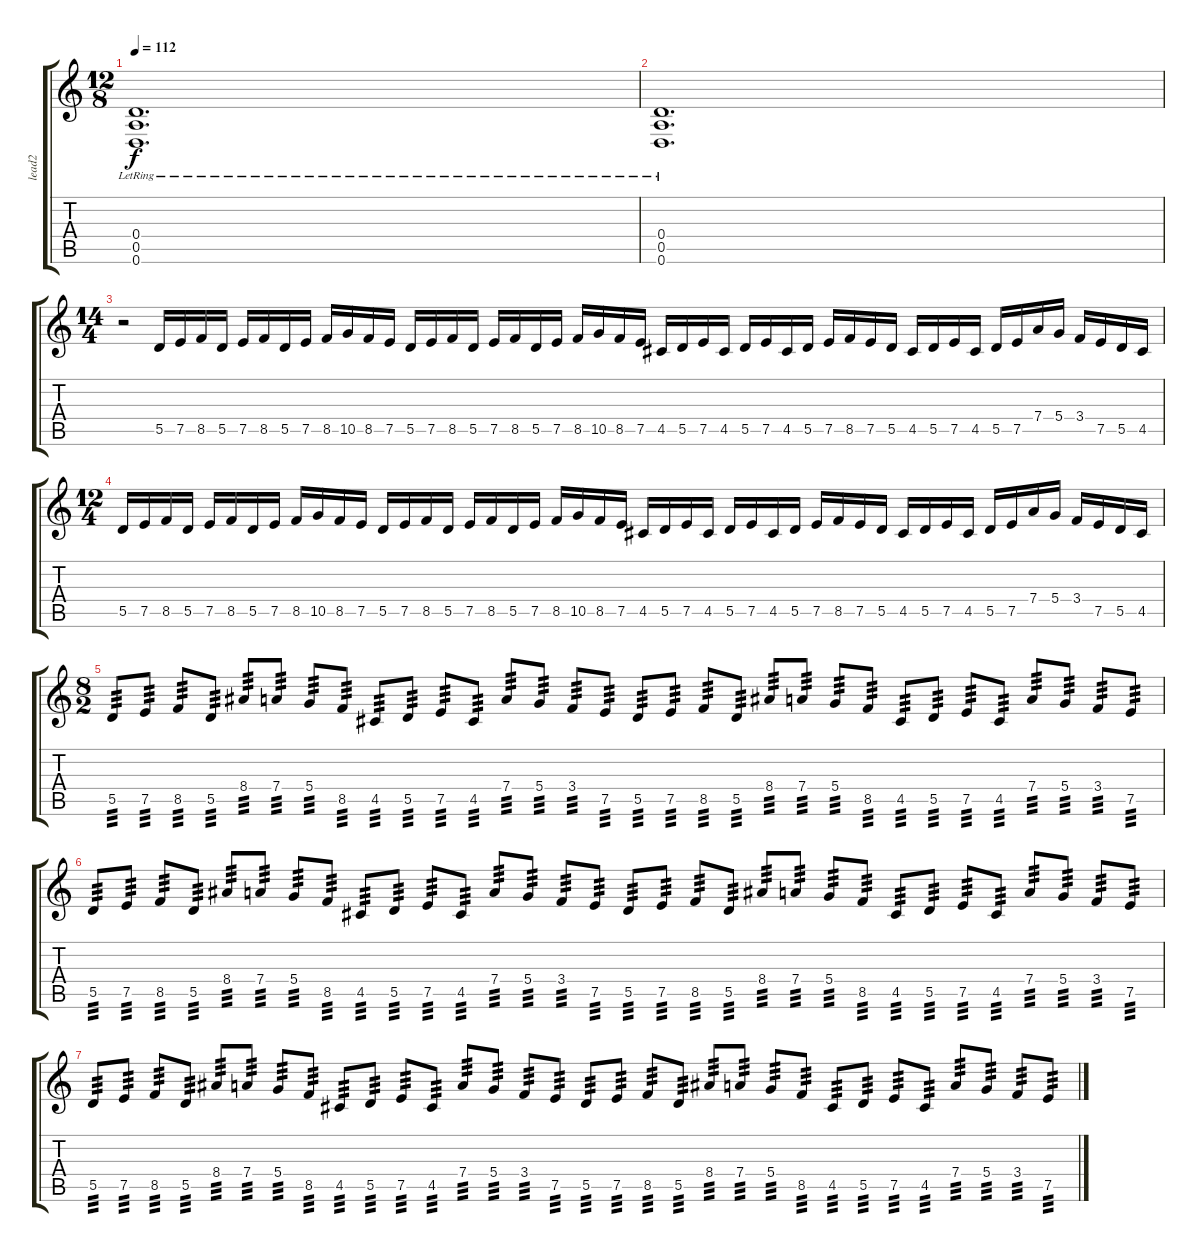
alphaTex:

\track ("lead2" "lead2") {instrument overdrivenguitar}
\staff {score tabs}
\tuning (E4 B3 G3 D3 A2 D2) {hide}
\ts (12 8)
\tempo 112
\clef g2
\ks c
(0.4{lr} 0.5{lr} 0.6{lr}).1{d dy f} |
(0.4{lr} 0.5{lr} 0.6{lr}).1{d} |
\ts (14 4)
r.2 5.5.16 7.5.16 8.5.16 5.5.16 7.5.16 8.5.16 5.5.16 7.5.16 8.5.16 10.5.16 8.5.16 7.5.16 5.5.16 7.5.16 8.5.16 5.5.16 7.5.16 8.5.16 5.5.16 7.5.16 8.5.16 10.5.16 8.5.16 7.5.16 4.5.16 5.5.16 7.5.16 4.5.16 5.5.16 7.5.16 4.5.16 5.5.16 7.5.16 8.5.16 7.5.16 5.5.16 4.5.16 5.5.16 7.5.16 4.5.16 5.5.16 7.5.16 7.4.16 5.4.16 3.4.16 7.5.16 5.5.16 4.5.16 |
\ts (12 4)
5.5.16 7.5.16 8.5.16 5.5.16 7.5.16 8.5.16 5.5.16 7.5.16 8.5.16 10.5.16 8.5.16 7.5.16 5.5.16 7.5.16 8.5.16 5.5.16 7.5.16 8.5.16 5.5.16 7.5.16 8.5.16 10.5.16 8.5.16 7.5.16 4.5.16 5.5.16 7.5.16 4.5.16 5.5.16 7.5.16 4.5.16 5.5.16 7.5.16 8.5.16 7.5.16 5.5.16 4.5.16 5.5.16 7.5.16 4.5.16 5.5.16 7.5.16 7.4.16 5.4.16 3.4.16 7.5.16 5.5.16 4.5.16 |
\ts (8 2)
5.5.8{tp 3} 7.5.8{tp 3} 8.5.8{tp 3} 5.5.8{tp 3} 8.4.8{tp 3} 7.4.8{tp 3} 5.4.8{tp 3} 8.5.8{tp 3} 4.5.8{tp 3} 5.5.8{tp 3} 7.5.8{tp 3} 4.5.8{tp 3} 7.4.8{tp 3} 5.4.8{tp 3} 3.4.8{tp 3} 7.5.8{tp 3} 5.5.8{tp 3} 7.5.8{tp 3} 8.5.8{tp 3} 5.5.8{tp 3} 8.4.8{tp 3} 7.4.8{tp 3} 5.4.8{tp 3} 8.5.8{tp 3} 4.5.8{tp 3} 5.5.8{tp 3} 7.5.8{tp 3} 4.5.8{tp 3} 7.4.8{tp 3} 5.4.8{tp 3} 3.4.8{tp 3} 7.5.8{tp 3} |
5.5.8{tp 3} 7.5.8{tp 3} 8.5.8{tp 3} 5.5.8{tp 3} 8.4.8{tp 3} 7.4.8{tp 3} 5.4.8{tp 3} 8.5.8{tp 3} 4.5.8{tp 3} 5.5.8{tp 3} 7.5.8{tp 3} 4.5.8{tp 3} 7.4.8{tp 3} 5.4.8{tp 3} 3.4.8{tp 3} 7.5.8{tp 3} 5.5.8{tp 3} 7.5.8{tp 3} 8.5.8{tp 3} 5.5.8{tp 3} 8.4.8{tp 3} 7.4.8{tp 3} 5.4.8{tp 3} 8.5.8{tp 3} 4.5.8{tp 3} 5.5.8{tp 3} 7.5.8{tp 3} 4.5.8{tp 3} 7.4.8{tp 3} 5.4.8{tp 3} 3.4.8{tp 3} 7.5.8{tp 3} |
5.5.8{tp 3} 7.5.8{tp 3} 8.5.8{tp 3} 5.5.8{tp 3} 8.4.8{tp 3} 7.4.8{tp 3} 5.4.8{tp 3} 8.5.8{tp 3} 4.5.8{tp 3} 5.5.8{tp 3} 7.5.8{tp 3} 4.5.8{tp 3} 7.4.8{tp 3} 5.4.8{tp 3} 3.4.8{tp 3} 7.5.8{tp 3} 5.5.8{tp 3} 7.5.8{tp 3} 8.5.8{tp 3} 5.5.8{tp 3} 8.4.8{tp 3} 7.4.8{tp 3} 5.4.8{tp 3} 8.5.8{tp 3} 4.5.8{tp 3} 5.5.8{tp 3} 7.5.8{tp 3} 4.5.8{tp 3} 7.4.8{tp 3} 5.4.8{tp 3} 3.4.8{tp 3} 7.5.8{tp 3}
